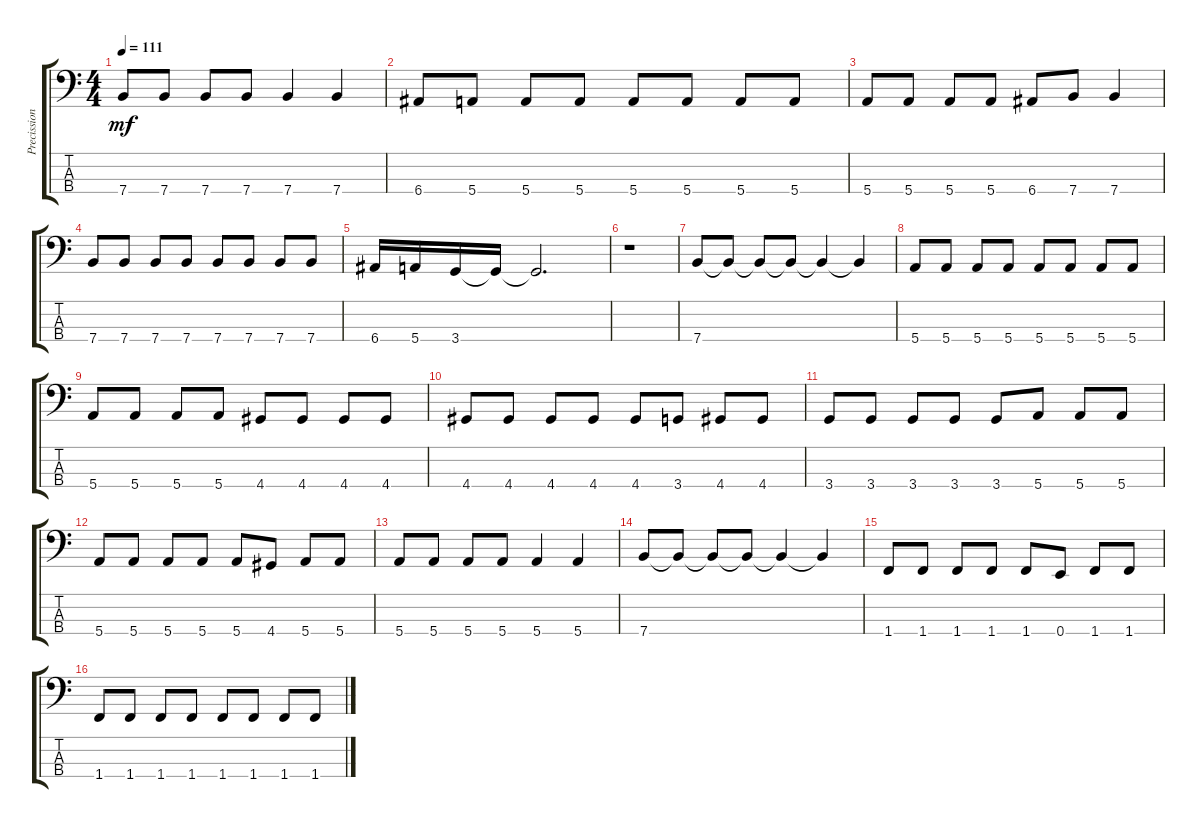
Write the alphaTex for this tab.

\track ("Precission Bass" "Precission") {instrument electricbassfinger}
\staff {score tabs}
\tuning (G2 D2 A1 E1) {hide}
\ts (4 4)
\tempo 111
\clef f4
\ks c
7.4.8{dy mf} 7.4.8 7.4.8 7.4.8 7.4.4 7.4.4 |
6.4.8 5.4.8 5.4.8 5.4.8 5.4.8 5.4.8 5.4.8 5.4.8 |
5.4.8 5.4.8 5.4.8 5.4.8 6.4.8 7.4.8 7.4.4 |
7.4.8 7.4.8 7.4.8 7.4.8 7.4.8 7.4.8 7.4.8 7.4.8 |
6.4.16 5.4.16 3.4.16 3.4{t}.16 3.4{t}.2{d} |
r.1 |
7.4.8 7.4{t}.8 7.4{t}.8 7.4{t}.8 7.4{t}.4 7.4{t}.4 |
5.4.8 5.4.8 5.4.8 5.4.8 5.4.8 5.4.8 5.4.8 5.4.8 |
5.4.8 5.4.8 5.4.8 5.4.8 4.4.8 4.4.8 4.4.8 4.4.8 |
4.4.8 4.4.8 4.4.8 4.4.8 4.4.8 3.4.8 4.4.8 4.4.8 |
3.4.8 3.4.8 3.4.8 3.4.8 3.4.8 5.4.8 5.4.8 5.4.8 |
5.4.8 5.4.8 5.4.8 5.4.8 5.4.8 4.4.8 5.4.8 5.4.8 |
5.4.8 5.4.8 5.4.8 5.4.8 5.4.4 5.4.4 |
7.4.8 7.4{t}.8 7.4{t}.8 7.4{t}.8 7.4{t}.4 7.4{t}.4 |
1.4.8 1.4.8 1.4.8 1.4.8 1.4.8 0.4.8 1.4.8 1.4.8 |
1.4.8 1.4.8 1.4.8 1.4.8 1.4.8 1.4.8 1.4.8 1.4.8
